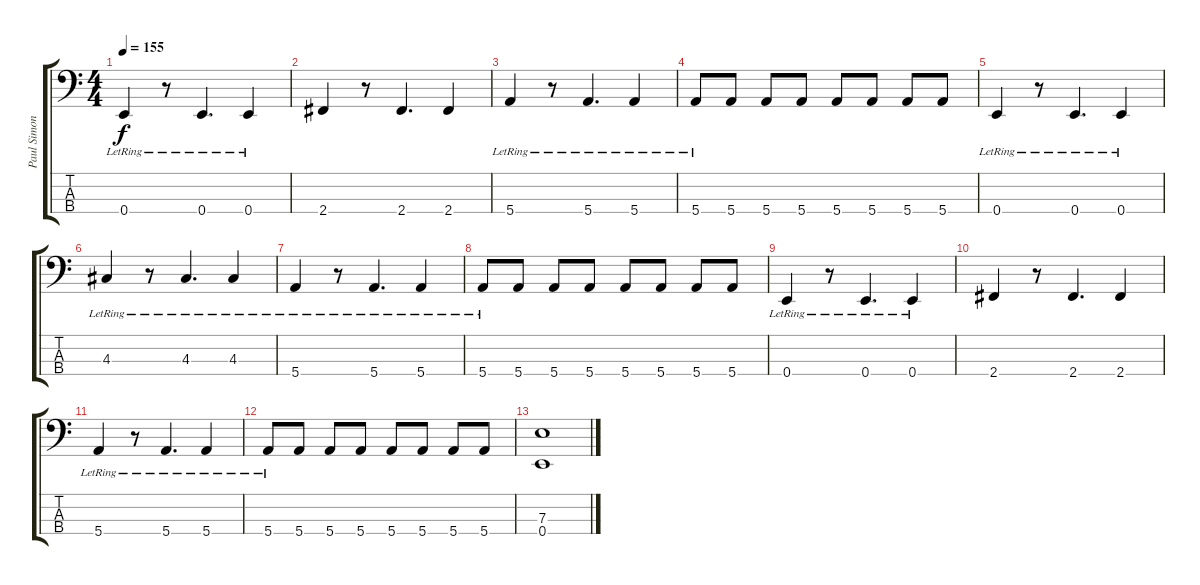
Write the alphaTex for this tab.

\track ("Paul Simonon - Bass" "Paul Simon") {instrument electricbasspick}
\staff {score tabs}
\tuning (G2 D2 A1 E1) {hide}
\ts (4 4)
\tempo 155
\clef f4
\ks c
0.4{lr}.4{dy f volume 11} r.8 0.4{lr}.4{d} 0.4{lr}.4 |
2.4.4 r.8 2.4.4{d} 2.4.4 |
5.4{lr}.4 r.8 5.4{lr}.4{d} 5.4{lr}.4 |
5.4{lr}.8 5.4.8 5.4.8 5.4.8 5.4.8 5.4.8 5.4.8 5.4.8 |
0.4{lr}.4{volume 11} r.8 0.4{lr}.4{d} 0.4{lr}.4 |
4.3{lr}.4 r.8 4.3{lr}.4{d} 4.3{lr}.4 |
5.4{lr}.4 r.8 5.4{lr}.4{d} 5.4{lr}.4 |
5.4{lr}.8 5.4.8 5.4.8 5.4.8 5.4.8 5.4.8 5.4.8 5.4.8 |
0.4{lr}.4{volume 11} r.8 0.4{lr}.4{d} 0.4{lr}.4 |
2.4.4 r.8 2.4.4{d} 2.4.4 |
5.4{lr}.4 r.8 5.4{lr}.4{d} 5.4{lr}.4 |
5.4{lr}.8 5.4.8 5.4.8 5.4.8 5.4.8 5.4.8 5.4.8 5.4.8 |
(7.3 0.4).1
